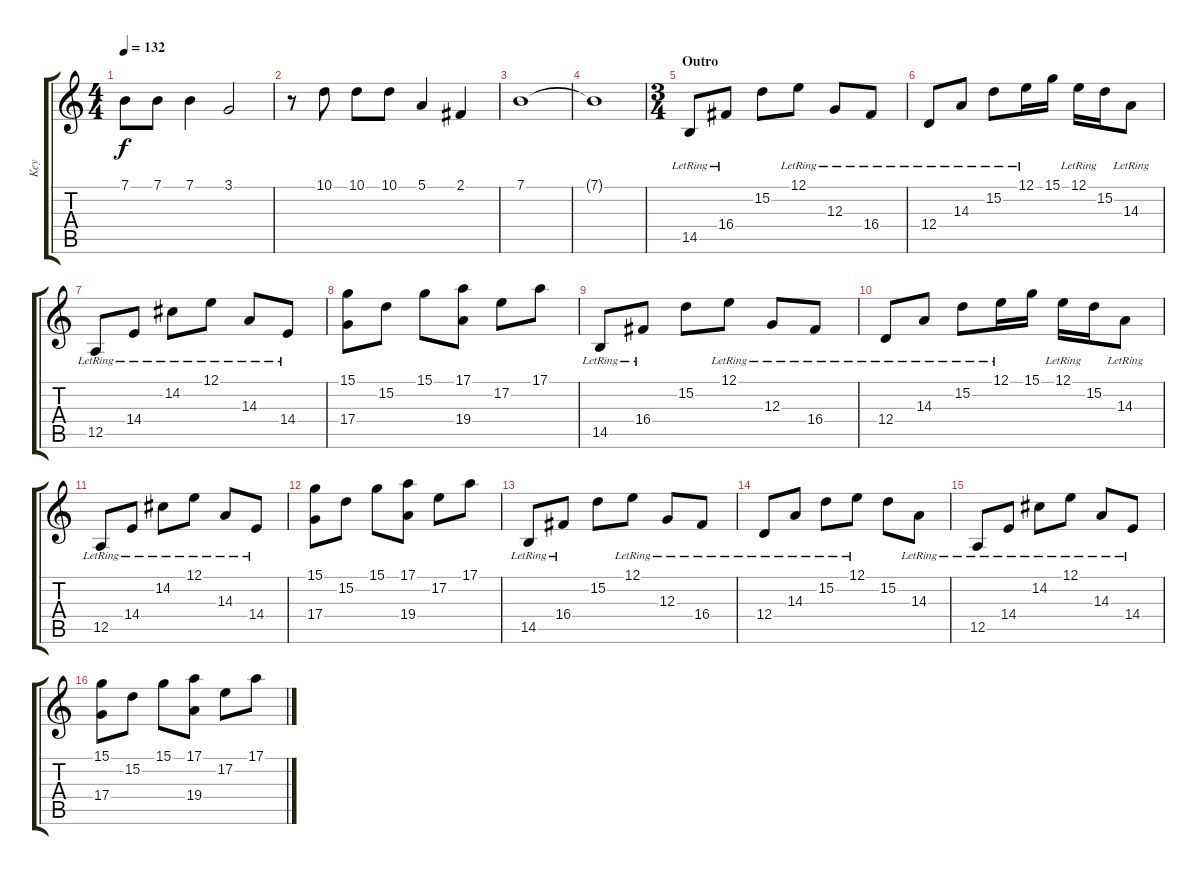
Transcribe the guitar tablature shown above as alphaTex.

\track ("Key" "Key") {instrument lead2sawtooth}
\staff {score tabs}
\tuning (E4 B3 G3 D3 A2 E2) {hide}
\ts (4 4)
\tempo 132
\clef g2
\ks c
7.1.8{dy f} 7.1.8 7.1.4 3.1.2 |
r.8 10.1.8 10.1.8 10.1.8 5.1.4 2.1.4 |
7.1.1 |
7.1{t}.1 |
\ts (3 4)
\section ("" "Outro")
14.5{lr}.8{volume 13 instrument electricgrandpiano} 16.4{lr}.8 15.2.8 12.1{lr}.8 12.3{lr}.8 16.4{lr}.8 |
12.4{lr}.8 14.3{lr}.8 15.2{lr}.8 12.1{lr}.16 15.1.16 12.1{lr}.16 15.2.16 14.3{lr}.8 |
12.5{lr}.8 14.4{lr}.8 14.2{lr}.8 12.1{lr}.8 14.3{lr}.8 14.4{lr}.8 |
(15.1 17.4).8 15.2.8 15.1.8 (17.1 19.4).8 17.2.8 17.1.8 |
14.5{lr}.8{volume 16 instrument electricgrandpiano} 16.4{lr}.8 15.2.8 12.1{lr}.8 12.3{lr}.8 16.4{lr}.8 |
12.4{lr}.8 14.3{lr}.8 15.2{lr}.8 12.1{lr}.16 15.1.16 12.1{lr}.16 15.2.16 14.3{lr}.8 |
12.5{lr}.8 14.4{lr}.8 14.2{lr}.8 12.1{lr}.8 14.3{lr}.8 14.4{lr}.8 |
(15.1 17.4).8 15.2.8 15.1.8 (17.1 19.4).8 17.2.8 17.1.8 |
14.5{lr}.8{volume 16 instrument electricgrandpiano} 16.4{lr}.8 15.2.8 12.1{lr}.8 12.3{lr}.8 16.4{lr}.8 |
12.4{lr}.8 14.3{lr}.8 15.2{lr}.8 12.1{lr}.8 15.2.8 14.3{lr}.8 |
12.5{lr}.8 14.4{lr}.8 14.2{lr}.8 12.1{lr}.8 14.3{lr}.8 14.4{lr}.8 |
(15.1 17.4).8 15.2.8 15.1.8 (17.1 19.4).8 17.2.8 17.1.8
